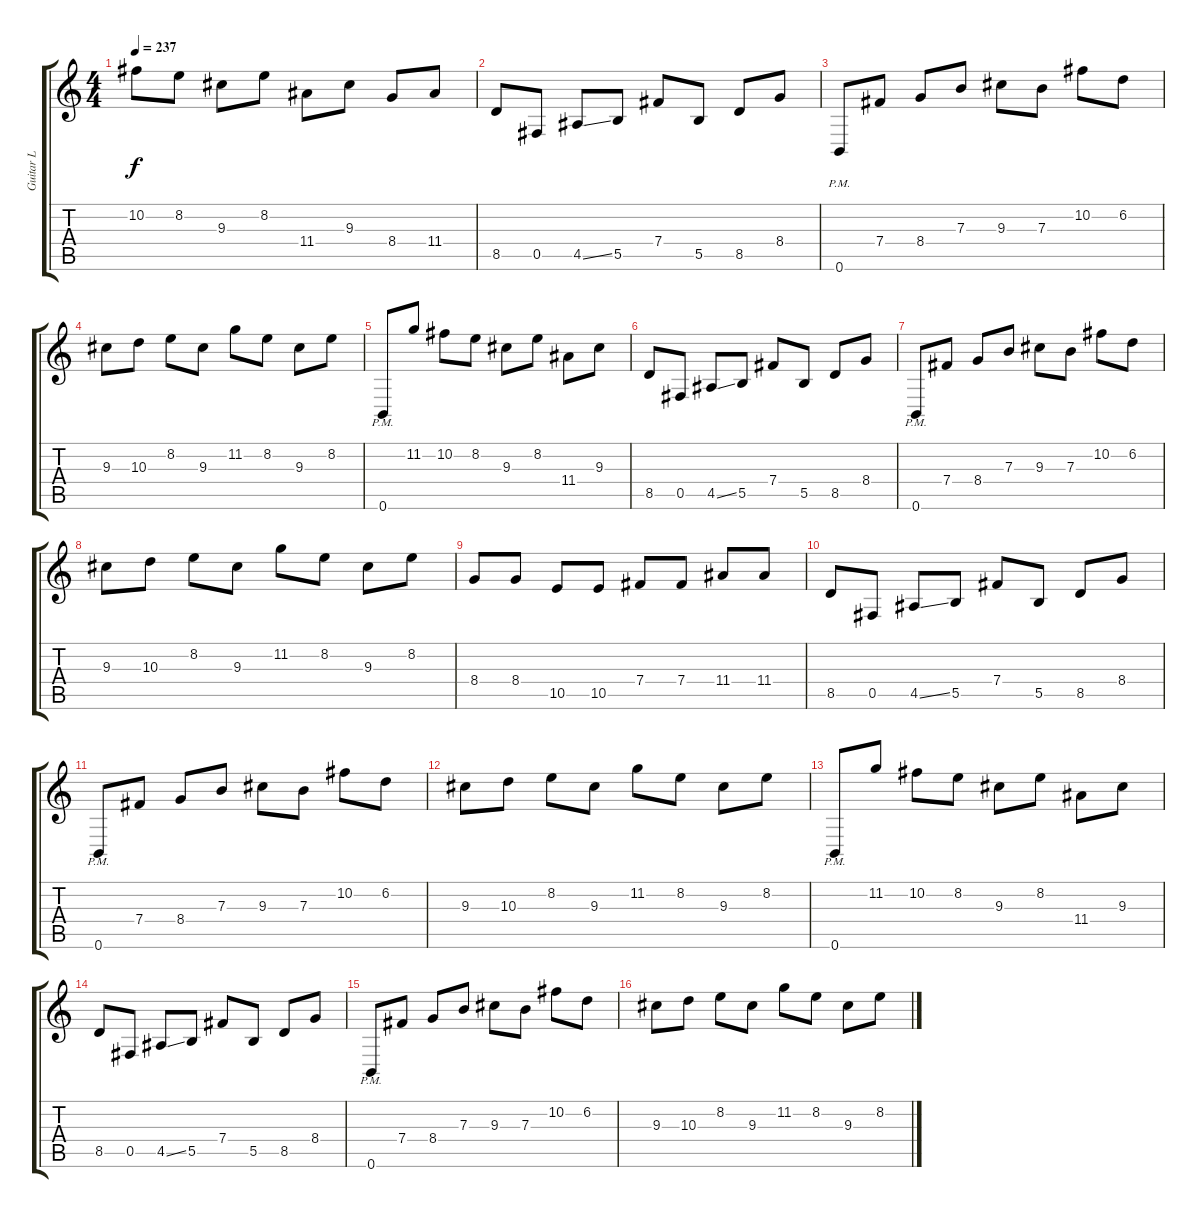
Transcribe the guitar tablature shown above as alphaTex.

\track ("Guitar L" "Guitar L") {instrument distortionguitar}
\staff {score tabs}
\tuning (Db4 Ab3 E3 B2 Gb2 B1) {hide}
\ts (4 4)
\tempo 237
\clef g2
\ks c
10.2.8{dy f} 8.2.8 9.3.8 8.2.8 11.4.8 9.3.8 8.4.8 11.4.8 |
8.5.8 0.5.8 4.5{ss}.8 5.5.8 7.4.8 5.5.8 8.5.8 8.4.8 |
0.6{pm}.8 7.4.8 8.4.8 7.3.8 9.3.8 7.3.8 10.2.8 6.2.8 |
9.3.8 10.3.8 8.2.8 9.3.8 11.2.8 8.2.8 9.3.8 8.2.8 |
0.6{pm}.8 11.2.8 10.2.8 8.2.8 9.3.8 8.2.8 11.4.8 9.3.8 |
8.5.8 0.5.8 4.5{ss}.8 5.5.8 7.4.8 5.5.8 8.5.8 8.4.8 |
0.6{pm}.8 7.4.8 8.4.8 7.3.8 9.3.8 7.3.8 10.2.8 6.2.8 |
9.3.8 10.3.8 8.2.8 9.3.8 11.2.8 8.2.8 9.3.8 8.2.8 |
8.4.8 8.4.8 10.5.8 10.5.8 7.4.8 7.4.8 11.4.8 11.4.8 |
8.5.8 0.5.8 4.5{ss}.8 5.5.8 7.4.8 5.5.8 8.5.8 8.4.8 |
0.6{pm}.8 7.4.8 8.4.8 7.3.8 9.3.8 7.3.8 10.2.8 6.2.8 |
9.3.8 10.3.8 8.2.8 9.3.8 11.2.8 8.2.8 9.3.8 8.2.8 |
0.6{pm}.8 11.2.8 10.2.8 8.2.8 9.3.8 8.2.8 11.4.8 9.3.8 |
8.5.8 0.5.8 4.5{ss}.8 5.5.8 7.4.8 5.5.8 8.5.8 8.4.8 |
0.6{pm}.8 7.4.8 8.4.8 7.3.8 9.3.8 7.3.8 10.2.8 6.2.8 |
9.3.8 10.3.8 8.2.8 9.3.8 11.2.8 8.2.8 9.3.8 8.2.8
